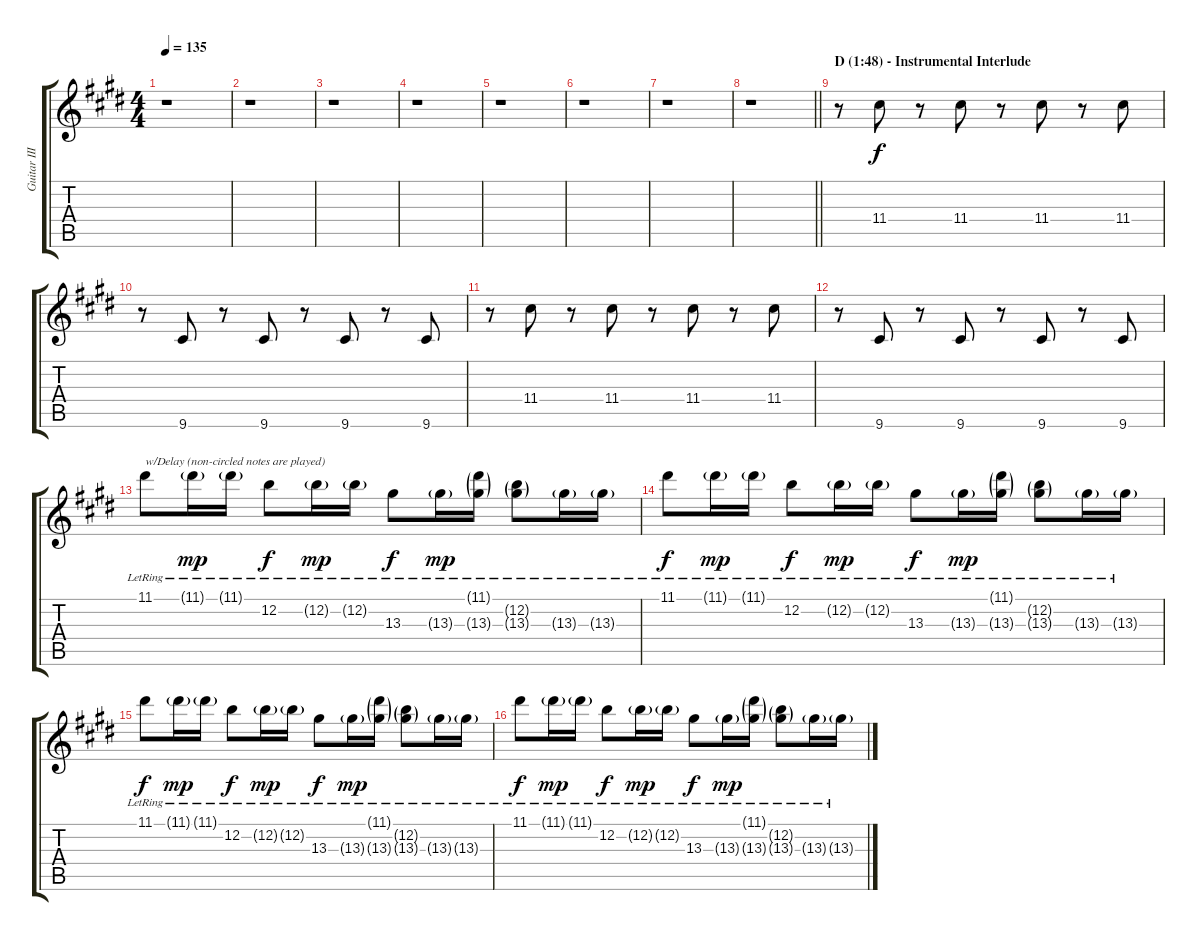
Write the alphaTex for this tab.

\track ("Guitar III." "Guitar III") {instrument electricguitarjazz}
\staff {score tabs}
\tuning (E4 B3 G3 D3 A2 E2) {hide}
\ts (4 4)
\tempo 135
\clef g2
\ks c#minor
r.1{dy f} |
r.1 |
r.1 |
r.1 |
r.1 |
r.1 |
r.1 |
\barLineRight lightlight
r.1 |
\section ("" "D (1:48) - Instrumental Interlude")
r.8 11.4.8 r.8 11.4.8 r.8 11.4.8 r.8 11.4.8 |
r.8 9.6.8 r.8 9.6.8 r.8 9.6.8 r.8 9.6.8 |
r.8 11.4.8 r.8 11.4.8 r.8 11.4.8 r.8 11.4.8 |
r.8 9.6.8 r.8 9.6.8 r.8 9.6.8 r.8 9.6.8 |
11.1{lr}.8{txt "w/Delay (non-circled notes are played)"} 11.1{g lr}.16{dy mp} 11.1{g lr}.16 12.2{lr}.8{dy f} 12.2{g lr}.16{dy mp} 12.2{g lr}.16 13.3{lr}.8{dy f} 13.3{g lr}.16{dy mp} (11.1{g lr} 13.3{g lr}).16 (12.2{g lr} 13.3{g lr}).8 13.3{g lr}.16 13.3{g lr}.16 |
11.1{lr}.8{dy f} 11.1{g lr}.16{dy mp} 11.1{g lr}.16 12.2{lr}.8{dy f} 12.2{g lr}.16{dy mp} 12.2{g lr}.16 13.3{lr}.8{dy f} 13.3{g lr}.16{dy mp} (11.1{g lr} 13.3{g lr}).16 (12.2{g lr} 13.3{g lr}).8 13.3{g lr}.16 13.3{g lr}.16 |
11.1{lr}.8{dy f} 11.1{g lr}.16{dy mp} 11.1{g lr}.16 12.2{lr}.8{dy f} 12.2{g lr}.16{dy mp} 12.2{g lr}.16 13.3{lr}.8{dy f} 13.3{g lr}.16{dy mp} (11.1{g lr} 13.3{g lr}).16 (12.2{g lr} 13.3{g lr}).8 13.3{g lr}.16 13.3{g lr}.16 |
11.1{lr}.8{dy f} 11.1{g lr}.16{dy mp} 11.1{g lr}.16 12.2{lr}.8{dy f} 12.2{g lr}.16{dy mp} 12.2{g lr}.16 13.3{lr}.8{dy f} 13.3{g lr}.16{dy mp} (11.1{g lr} 13.3{g lr}).16 (12.2{g lr} 13.3{g lr}).8 13.3{g lr}.16 13.3{g lr}.16
